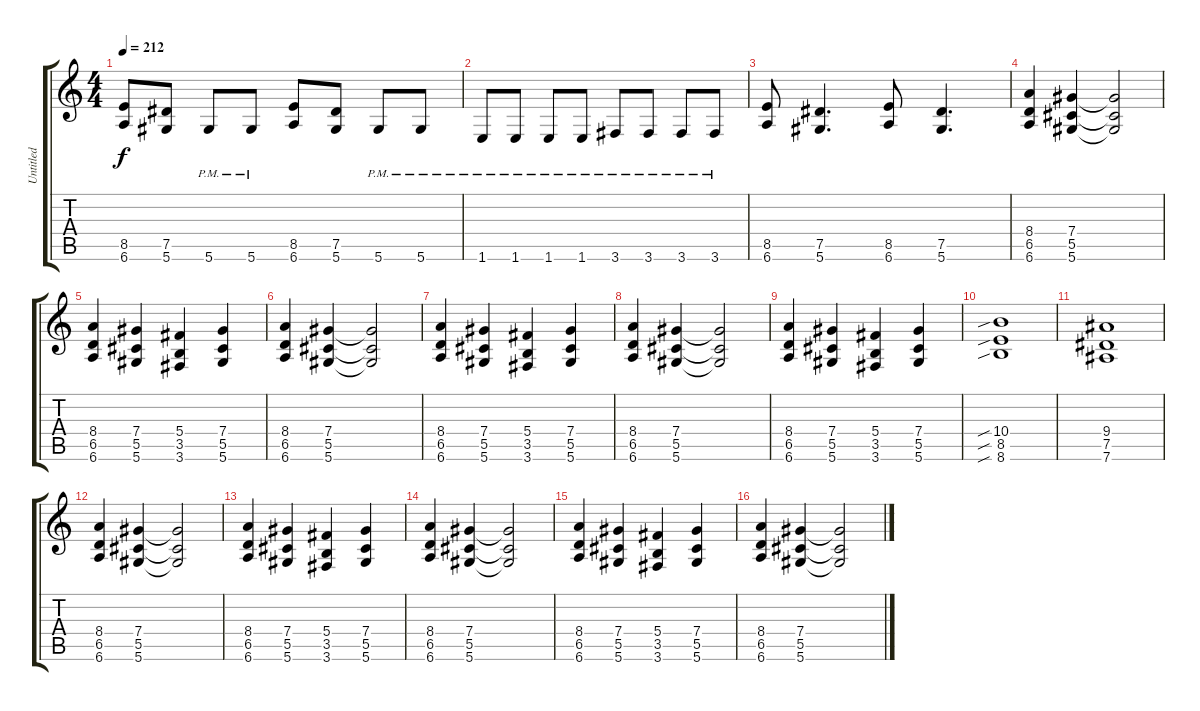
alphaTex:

\track ("Untitled" "Untitled") {instrument distortionguitar}
\staff {score tabs}
\tuning (Eb4 Bb3 Gb3 Db3 Ab2 Eb2) {hide}
\ts (4 4)
\tempo 212
\clef g2
\ks c
(8.5 6.6).8{dy f} (7.5 5.6).8 5.6{pm}.8 5.6{pm}.8 (8.5 6.6).8 (7.5 5.6).8 5.6{pm}.8 5.6{pm}.8 |
1.6{pm}.8 1.6{pm}.8 1.6{pm}.8 1.6{pm}.8 3.6{pm}.8 3.6{pm}.8 3.6{pm}.8 3.6{pm}.8 |
(8.5 6.6).8 (7.5 5.6).4{d} (8.5 6.6).8 (7.5 5.6).4{d} |
(8.4 6.5 6.6).4 (7.4 5.5 5.6).4 (7.4{t} 5.5{t} 5.6{t}).2 |
(8.4 6.5 6.6).4 (7.4 5.5 5.6).4 (5.4 3.5 3.6).4 (7.4 5.5 5.6).4 |
(8.4 6.5 6.6).4 (7.4 5.5 5.6).4 (7.4{t} 5.5{t} 5.6{t}).2 |
(8.4 6.5 6.6).4 (7.4 5.5 5.6).4 (5.4 3.5 3.6).4 (7.4 5.5 5.6).4 |
(8.4 6.5 6.6).4 (7.4 5.5 5.6).4 (7.4{t} 5.5{t} 5.6{t}).2 |
(8.4 6.5 6.6).4 (7.4 5.5 5.6).4 (5.4 3.5 3.6).4 (7.4 5.5 5.6).4 |
(10.4{sib} 8.5{sib} 8.6{sib}).1 |
(9.4 7.5 7.6).1 |
(8.4 6.5 6.6).4 (7.4 5.5 5.6).4 (7.4{t} 5.5{t} 5.6{t}).2 |
(8.4 6.5 6.6).4 (7.4 5.5 5.6).4 (5.4 3.5 3.6).4 (7.4 5.5 5.6).4 |
(8.4 6.5 6.6).4 (7.4 5.5 5.6).4 (7.4{t} 5.5{t} 5.6{t}).2 |
(8.4 6.5 6.6).4 (7.4 5.5 5.6).4 (5.4 3.5 3.6).4 (7.4 5.5 5.6).4 |
(8.4 6.5 6.6).4 (7.4 5.5 5.6).4 (7.4{t} 5.5{t} 5.6{t}).2
